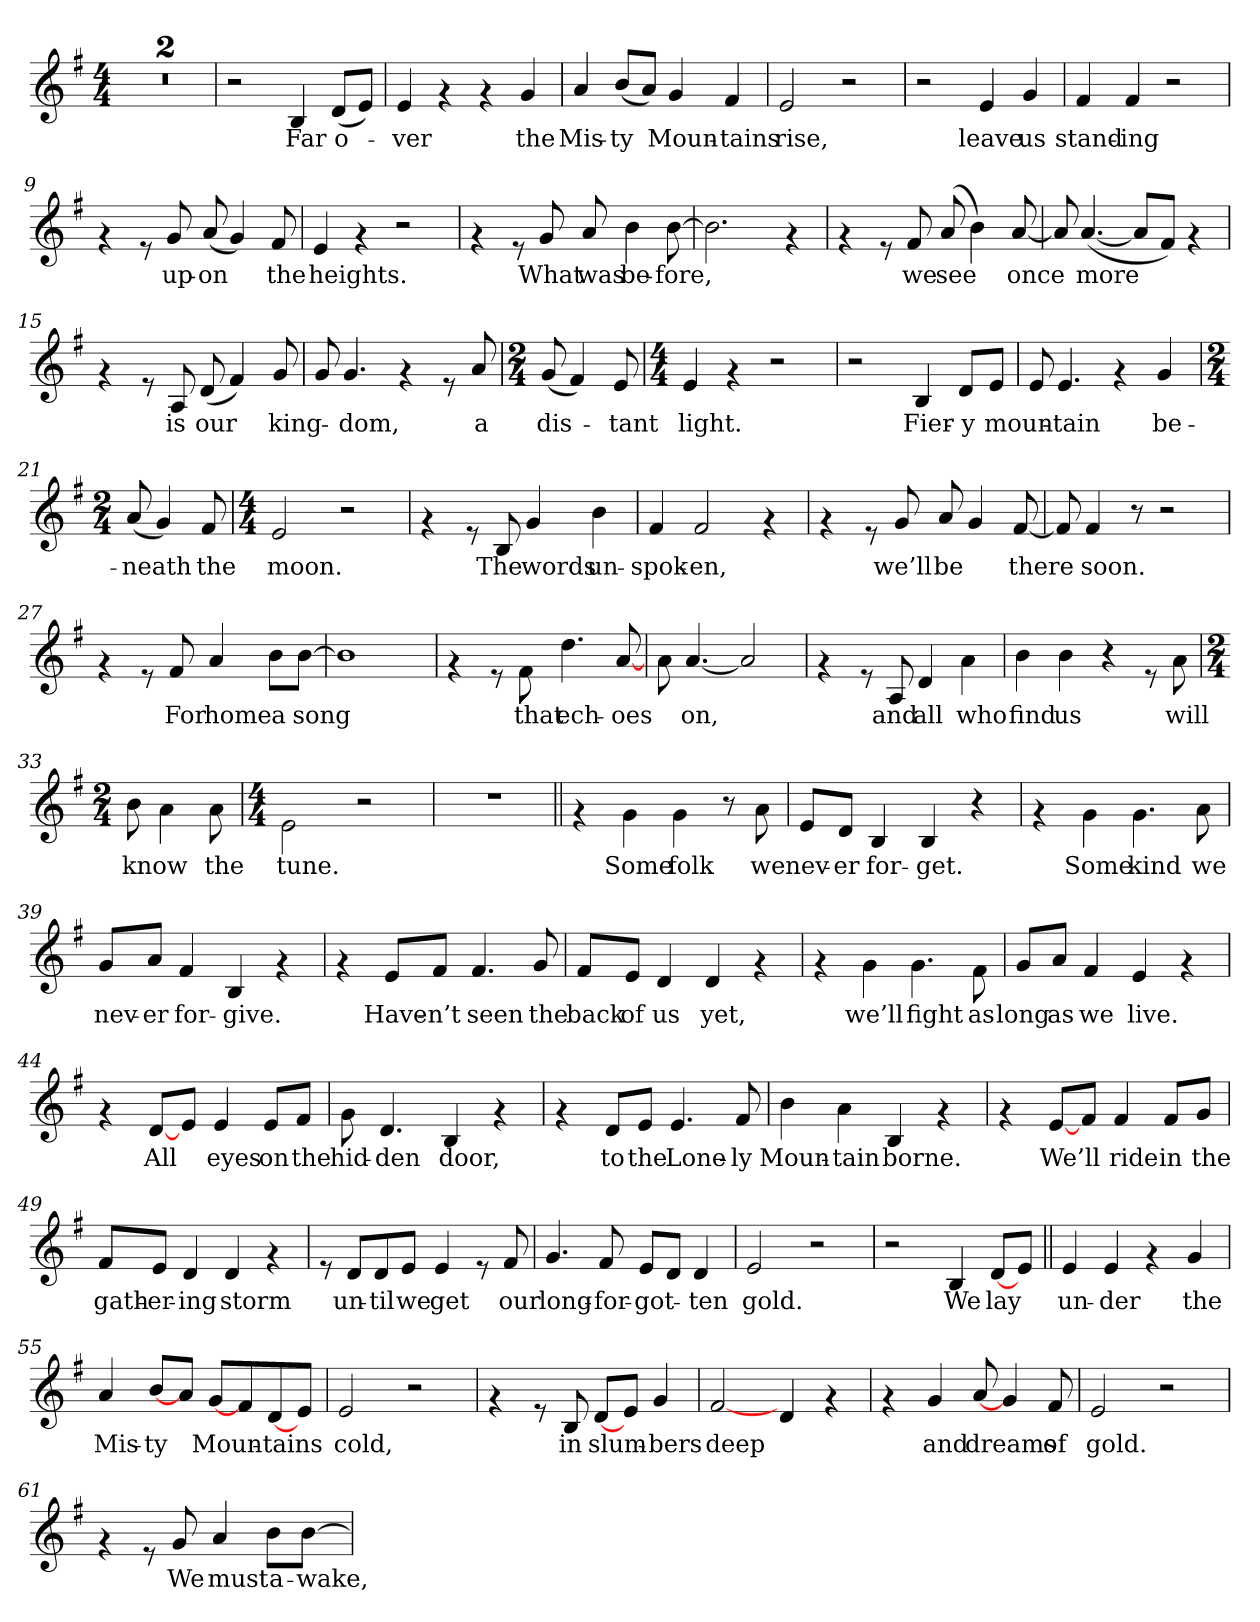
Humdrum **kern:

**kern	**text
*part1	*part1
*staff1	*staff1
*clefG2	*
*k[f#]	*
*G:	*
*M4/4	*
=1	=1
1r	.
=2	=2
1r	.
=3	=3
2r	.
!	!LO:LY:b
4B/	Far
!	!LO:LY:b
(<8d/L	o-
8e/J)	.
!!LO:LB:g=z
=4	=4
!	!LO:LY:b
4e/	-ver
4rf	.
4rf	.
!	!LO:LY:b
4g/	the
=5	=5
!	!LO:LY:b
4a/	Mis-
!	!LO:LY:b
(>8b/L	-ty
8a/J)	.
!	!LO:LY:b
4g/	Moun-
!	!LO:LY:b
4f#/	-tains
=6	=6
!	!LO:LY:b
2e/	rise,
2r	.
=7	=7
2r	.
!	!LO:LY:b
4e/	leave
!	!LO:LY:b
4g/	us
!!LO:LB:g=z
=8	=8
!	!LO:LY:b
4f#/	stand-
!	!LO:LY:b
4f#/	-ing
2r	.
=9	=9
4rf	.
8re	.
!	!LO:LY:b
8g/	up-
!	!LO:LY:b
(>8a/	-on
4g/)	.
!	!LO:LY:b
8f#/	the
=10	=10
!	!LO:LY:b
4e/	heights.
4rf	.
2r	.
=11	=11
4rf	.
8re	.
!	!LO:LY:b
8g/	What
!	!LO:LY:b
8a/	was
!	!LO:LY:b
4b\	be-
!	!LO:LY:b
[>8b\	-fore,
!!LO:LB:g=z
=12	=12
2.b\]	.
4rf	.
=13	=13
4rf	.
8re	.
!	!LO:LY:b
8f#/	we
!	!LO:LY:b
(>8a/	see
4b\)	.
!	!LO:LY:b
[>8a/	once
=14	=14
8a/]	.
!	!LO:LY:b
(>[>4.a/	more
8a/L]	.
8f#/J)	.
4rf	.
=15	=15
4rf	.
8re	.
!	!LO:LY:b
8A/	is
!	!LO:LY:b
(>8d/	our
4f#/)	.
!	!LO:LY:b
8g/	king-
!!LO:LB:g=z
=16	=16
8g/	.
!	!LO:LY:b
4.g/	-dom,
4rf	.
8re	.
!	!LO:LY:b
8a/	a
=17	=17
*M2/4	*
!	!LO:LY:b
(>8g/	dis-
4f#/)	.
!	!LO:LY:b
8e/	-tant
=18	=18
*M4/4	*
!	!LO:LY:b
4e/	light.
4rf	.
2r	.
=19	=19
2r	.
!	!LO:LY:b
4B/	Fier-
!	!LO:LY:b
8d/L	-y
!	!LO:LY:b
8e/J	moun-
!!LO:LB:g=z
=20	=20
8e/	.
!	!LO:LY:b
4.e/	-tain
4rf	.
!	!LO:LY:b
4g/	be-
=21	=21
*M2/4	*
!	!LO:LY:b
(>8a/	-neath
4g/)	.
!	!LO:LY:b
8f#/	the
=22	=22
*M4/4	*
!	!LO:LY:b
2e/	moon.
2r	.
!!LO:LB:g=z
=23	=23
4rf	.
8re	.
!	!LO:LY:b
8B/	The
!	!LO:LY:b
4g/	words
!	!LO:LY:b
4b\	un-
=24	=24
!	!LO:LY:b
4f#/	-spok-
!	!LO:LY:b
2f#/	-en,
4rf	.
=25	=25
4rf	.
8re	.
!	!LO:LY:b
8g/	we’ll
!	!LO:LY:b
8a/	be
4g/	.
!	!LO:LY:b
[8f#/	there
!!LO:LB:g=z
=26	=26
8f#/]	.
!	!LO:LY:b
4f#/	soon.
8r	.
2r	.
=27	=27
4rf	.
8re	.
!	!LO:LY:b
8f#/	For
!	!LO:LY:b
4a/	home
!	!LO:LY:b
8b\L	a
!	!LO:LY:b
[<8b\J	song
=28	=28
1b]	.
!!LO:PB:g=z
=29	=29
4rf	.
8re	.
!	!LO:LY:b
8f#\	that
!	!LO:LY:b
4.dd\	ech-
!	!LO:LY:b
[8a/	-oes
=30	=30
8a\	.
!	!LO:LY:b
[4.a/	on,
2a/]	.
=31	=31
4rf	.
8re	.
!	!LO:LY:b
8A/	and
!	!LO:LY:b
4d/	all
!	!LO:LY:b
4a\	who
!!LO:LB:g=z
=32	=32
!	!LO:LY:b
4b\	find
!	!LO:LY:b
4b\	us
4r	.
8re	.
!	!LO:LY:b
8a\	will
=33	=33
*M2/4	*
!	!LO:LY:b
8b\	know
4a\	.
!	!LO:LY:b
8a\	the
=34	=34
*M4/4	*
!	!LO:LY:b
2e\	tune.
2r	.
=35	=35
1r	.
!!LO:LB:g=z
=36||	=36||
4rf	.
!	!LO:LY:b
4g\	Some
!	!LO:LY:b
4g\	folk
8r	.
!	!LO:LY:b
8a\	we
=37	=37
!	!LO:LY:b
8e/L	nev-
!	!LO:LY:b
8d/J	-er
!	!LO:LY:b
4B/	for-
!	!LO:LY:b
4B/	-get.
4r	.
=38	=38
4rf	.
!	!LO:LY:b
4g\	Some
!	!LO:LY:b
4.g\	kind
!	!LO:LY:b
8a\	we
!!LO:LB:g=z
=39	=39
!	!LO:LY:b
8g/L	nev-
!	!LO:LY:b
8a/J	-er
!	!LO:LY:b
4f#/	for-
!	!LO:LY:b
4B/	-give.
4rf	.
=40	=40
4rf	.
!	!LO:LY:b
8e/L	Have-
!	!LO:LY:b:rj
8f#/J	-n’t
!	!LO:LY:b
4.f#/	seen
!	!LO:LY:b
8g/	the
=41	=41
!	!LO:LY:b
8f#/L	back
!	!LO:LY:b
8e/J	of
!	!LO:LY:b
4d/	us
!	!LO:LY:b
4d/	yet,
4rf	.
!!LO:LB:g=z
=42	=42
4rf	.
!	!LO:LY:b
4g\	we’ll
!	!LO:LY:b
4.g\	fight
!	!LO:LY:b
8f#\	as
=43	=43
!	!LO:LY:b
8g/L	long
!	!LO:LY:b
8a/J	as
!	!LO:LY:b
4f#/	we
!	!LO:LY:b
4e/	live.
4rf	.
=44	=44
4rf	.
!	!LO:LY:b
[8d/L	All
8e/J	.
!	!LO:LY:b
4e/	eyes
!	!LO:LY:b
8e/L	on
!	!LO:LY:b
8f#/J	the
!!LO:LB:g=z
=45	=45
!	!LO:LY:b
8g\	hid-
!	!LO:LY:b
4.d/	-den
!	!LO:LY:b
4B/	door,
4rf	.
=46	=46
4rf	.
!	!LO:LY:b
8d/L	to
!	!LO:LY:b
8e/J	the
!	!LO:LY:b
4.e/	Lone-
!	!LO:LY:b
8f#/	-ly
=47	=47
!	!LO:LY:b
4b\	Moun-
!	!LO:LY:b
4a\	-tain
!	!LO:LY:b
4B/	borne.
4rf	.
!!LO:LB:g=z
=48	=48
4rf	.
!	!LO:LY:b
[8e/L	We’ll
8f#/J	.
!	!LO:LY:b
4f#/	ride
!	!LO:LY:b
8f#/L	in
!	!LO:LY:b
8g/J	the
=49	=49
!	!LO:LY:b
8f#/L	gath-
!	!LO:LY:b
8e/J	-er-
!	!LO:LY:b
4d/	-ing
!	!LO:LY:b
4d/	storm
4rf	.
=50	=50
8re	.
!	!LO:LY:b
8d/L	un-
!	!LO:LY:b
8d/	-til
!	!LO:LY:b
8e/J	we
!	!LO:LY:b
4e/	get
8re	.
!	!LO:LY:b
8f#/	our
!!LO:LB:g=z
=51	=51
!	!LO:LY:b
4.g/	long-
!	!LO:LY:b
8f#/	-for-
!	!LO:LY:b
8e/L	-got-
8d/J	.
!	!LO:LY:b
4d/	-ten
=52	=52
!	!LO:LY:b
2e/	gold.
2r	.
=53	=53
2r	.
!	!LO:LY:b
4B/	We
!	!LO:LY:b
[8d/L	lay
8e/J	.
!!LO:LB:g=z
=54||	=54||
!	!LO:LY:b
4e/	un-
!	!LO:LY:b
4e/	-der
4rf	.
!	!LO:LY:b
4g/	the
=55	=55
!	!LO:LY:b
4a/	Mis-
!	!LO:LY:b
[8b/L	-ty
8a/J	.
!	!LO:LY:b
[8g/L	Moun-
8f#/	.
!	!LO:LY:b
[8d/	-tains
8e/J	.
=56	=56
!	!LO:LY:b
2e/	cold,
2r	.
=57	=57
4rf	.
8re	.
!	!LO:LY:b
8B/	in
!	!LO:LY:b
[8d/L	slum-
8e/J	.
!	!LO:LY:b
4g/	-bers
!!LO:PB:g=z
=58	=58
!	!LO:LY:b
[2f#/	deep
4d/	.
4rf	.
=59	=59
4rf	.
!	!LO:LY:b
4g/	and
!	!LO:LY:b
[8a/	dreams
4g/	.
!	!LO:LY:b
8f#/	of
=60	=60
!	!LO:LY:b
2e/	gold.
2r	.
=61	=61
4rf	.
8re	.
!	!LO:LY:b
8g/	We
!	!LO:LY:b
4a/	must
!	!LO:LY:b
8b\L	a-
!	!LO:LY:b
[8b\J	-wake,
=	=
*-	*-
